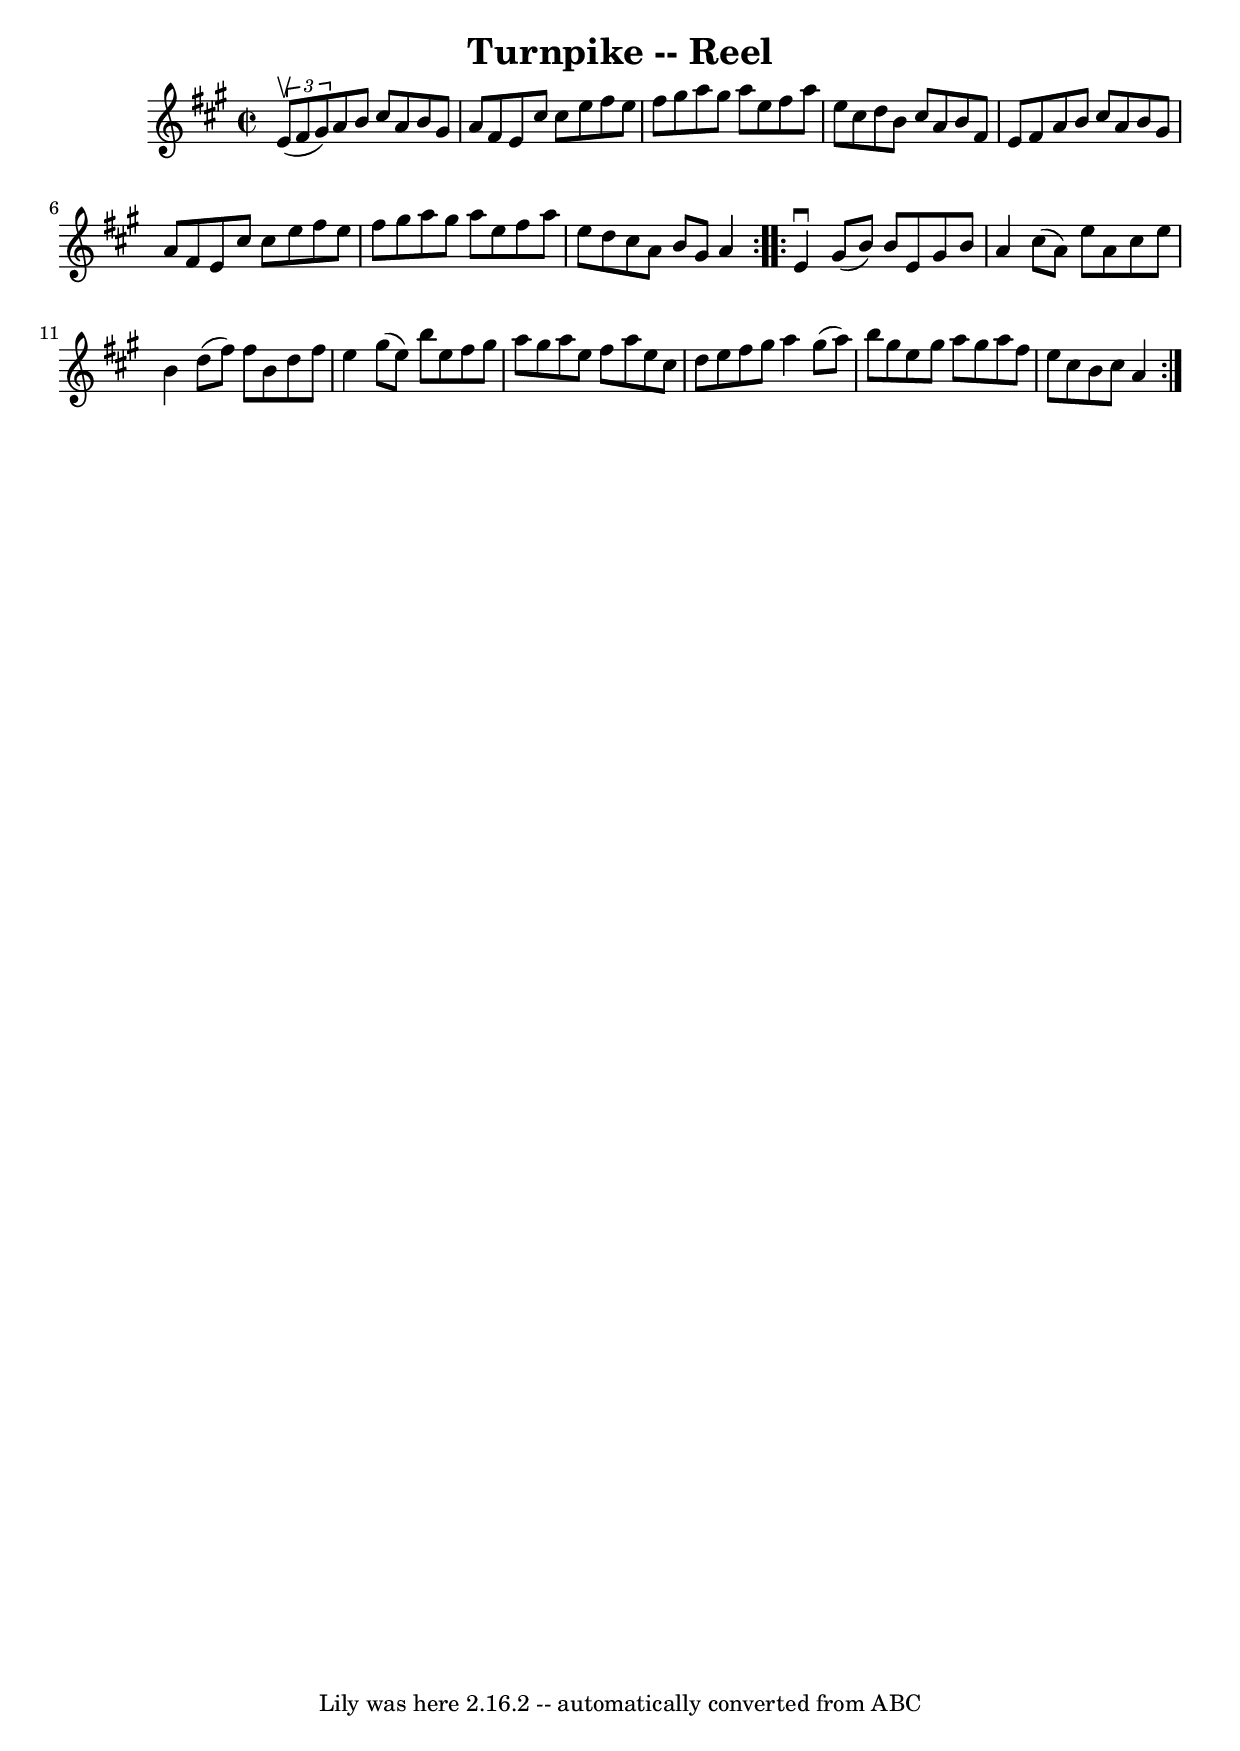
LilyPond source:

\version "2.7.40"
\include "Mammoth.ily"
\header {
	%% book = "Ryan's Mammoth Collection"
	crossRefNumber = "1"
	footnotes = "\\\\49"
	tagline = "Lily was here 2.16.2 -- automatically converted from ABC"
	title = "Turnpike -- Reel"
}
voicedefault =  {


\repeat volta 2 {
\override Staff.TimeSignature #'style = #'C
 \time 2/2 \key a \major   \times 2/3 { e'8^\upbow(fis'8 gis'8) } 
|
 a'8 b'8 cis''8 a'8 b'8 gis'8 a'8 fis'8    
|
 e'8 cis''8 cis''8 e''8 fis''8 e''8 fis''8    
gis''8    |
 a''8 gis''8 a''8 e''8 fis''8 a''8 e''8   
 cis''8    |
 d''8 b'8 cis''8 a'8 b'8 fis'8 e'8    
fis'8    |
 a'8 b'8 cis''8 a'8 b'8 gis'8 a'8    
fis'8    |
 e'8 cis''8 cis''8 e''8 fis''8 e''8 fis''8 
 gis''8    |
 a''8 gis''8 a''8 e''8 fis''8 a''8    
e''8 d''8    |
 cis''8 a'8 b'8 gis'8 a'4    }     
\repeat volta 2 { e'4^\downbow gis'8 (b'8) b'8 e'8 gis'8    
b'8    |
 a'4 cis''8 (a'8) e''8 a'8 cis''8 e''8    
|
 b'4 d''8 (fis''8) fis''8 b'8 d''8 fis''8    
|
 e''4 gis''8 (e''8) b''8 e''8 fis''8 gis''8    
|
 a''8 gis''8 a''8 e''8 fis''8 a''8 e''8 cis''8 
   |
 d''8 e''8 fis''8 gis''8 a''4 gis''8 (a''8)   
|
 b''8 gis''8 e''8 gis''8 a''8 gis''8 a''8 fis''8 
   |
 e''8 cis''8 b'8 cis''8 a'4    }   
}

\score{
    <<

	\context Staff="default"
	{
	    \voicedefault 
	}

    >>
	\layout {
	}
	\midi {}
}
